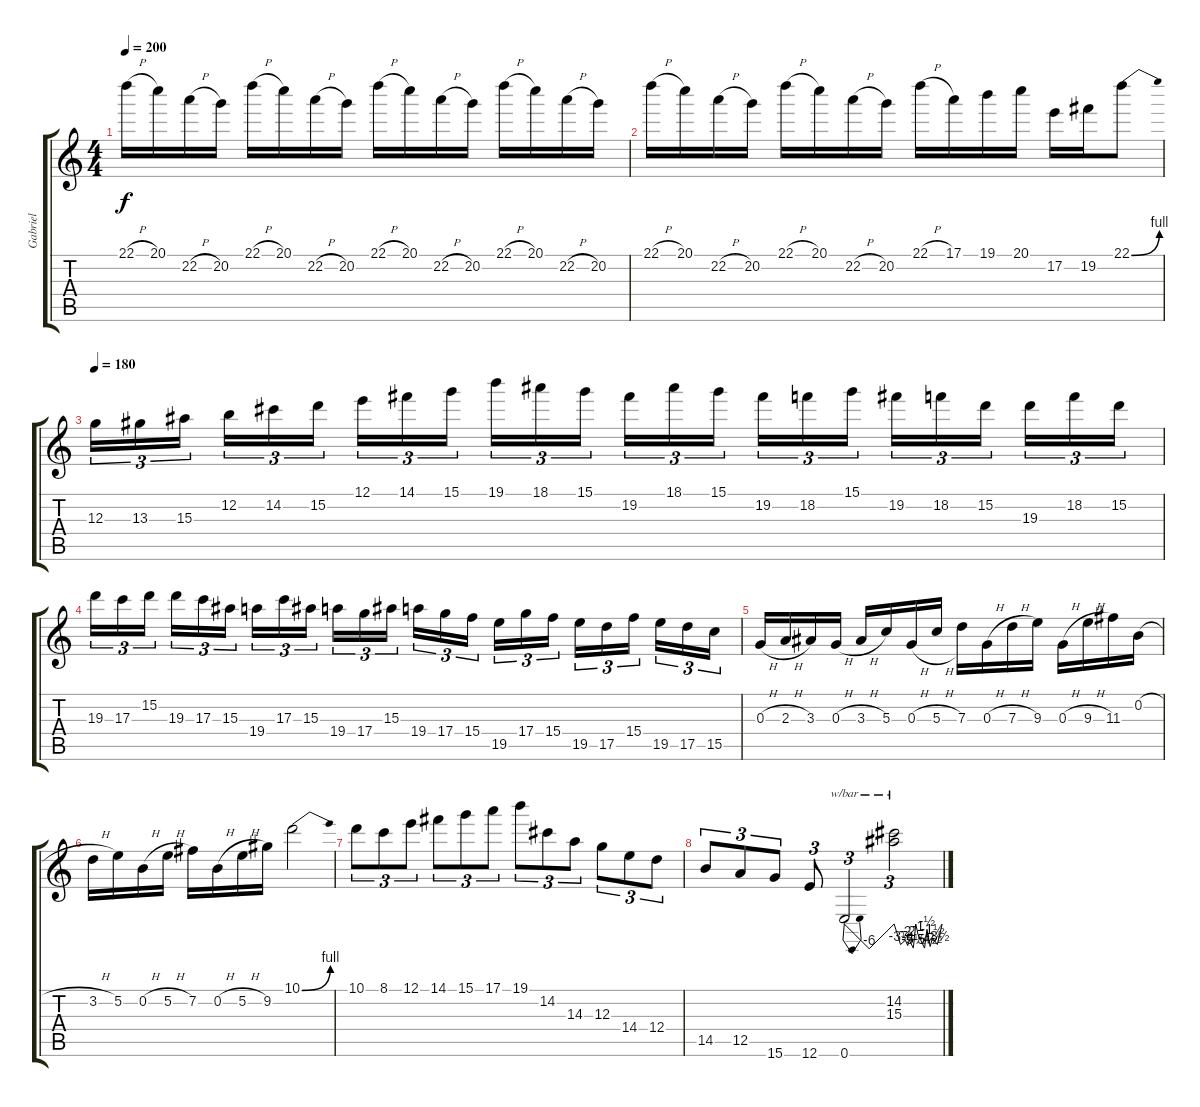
\track ("Gabriel" "Gabriel") {instrument overdrivenguitar}
\staff {score tabs}
\tuning (E4 B3 G3 D3 A2 E2) {hide}
\ts (4 4)
\tempo 200
\clef g2
\ks c
22.1{h}.16{dy f} 20.1.16 22.2{h}.16 20.2.16 22.1{h}.16 20.1.16 22.2{h}.16 20.2.16 22.1{h}.16 20.1.16 22.2{h}.16 20.2.16 22.1{h}.16 20.1.16 22.2{h}.16 20.2.16 |
22.1{h}.16 20.1.16 22.2{h}.16 20.2.16 22.1{h}.16 20.1.16 22.2{h}.16 20.2.16 22.1{h}.16 17.1.16 19.1.16 20.1.16 17.2.16 19.2.16 22.1{be (bend 0 0 60 4)}.8 |
\tempo 180
12.3.16{tu (3 2)} 13.3.16{tu (3 2)} 15.3.16{tu (3 2)} 12.2.16{tu (3 2)} 14.2.16{tu (3 2)} 15.2.16{tu (3 2)} 12.1.16{tu (3 2)} 14.1.16{tu (3 2)} 15.1.16{tu (3 2)} 19.1.16{tu (3 2)} 18.1.16{tu (3 2)} 15.1.16{tu (3 2)} 19.2.16{tu (3 2)} 18.1.16{tu (3 2)} 15.1.16{tu (3 2)} 19.2.16{tu (3 2)} 18.2.16{tu (3 2)} 15.1.16{tu (3 2)} 19.2.16{tu (3 2)} 18.2.16{tu (3 2)} 15.2.16{tu (3 2)} 19.3.16{tu (3 2)} 18.2.16{tu (3 2)} 15.2.16{tu (3 2)} |
19.3.16{tu (3 2)} 17.3.16{tu (3 2)} 15.2.16{tu (3 2)} 19.3.16{tu (3 2)} 17.3.16{tu (3 2)} 15.3.16{tu (3 2)} 19.4.16{tu (3 2)} 17.3.16{tu (3 2)} 15.3.16{tu (3 2)} 19.4.16{tu (3 2)} 17.4.16{tu (3 2)} 15.3.16{tu (3 2)} 19.4.16{tu (3 2)} 17.4.16{tu (3 2)} 15.4.16{tu (3 2)} 19.5.16{tu (3 2)} 17.4.16{tu (3 2)} 15.4.16{tu (3 2)} 19.5.16{tu (3 2)} 17.5.16{tu (3 2)} 15.4.16{tu (3 2)} 19.5.16{tu (3 2)} 17.5.16{tu (3 2)} 15.5.16{tu (3 2)} |
0.3{h}.16 2.3{h}.16 3.3.16 0.3{h}.16 3.3{h}.16 5.3.16 0.3{h}.16 5.3{h}.16 7.3.16 0.3{h}.16 7.3{h}.16 9.3.16 0.3{h}.16 9.3{h}.16 11.3.16 0.2{h}.16 |
3.2{h}.16 5.2.16 0.2{h}.16 5.2{h}.16 7.2.16 0.2{h}.16 5.2{h}.16 9.2.16 10.1{be (bend 0 0 60 4)}.2 |
10.1.8{tu (3 2)} 8.1.8{tu (3 2)} 12.1.8{tu (3 2)} 14.1.8{tu (3 2)} 15.1.8{tu (3 2)} 17.1.8{tu (3 2)} 19.1.8{tu (3 2)} 14.2.8{tu (3 2)} 14.3.8{tu (3 2)} 12.3.8{tu (3 2)} 14.4.8{tu (3 2)} 12.4.8{tu (3 2)} |
14.5.8{tu (3 2)} 12.5.8{tu (3 2)} 15.6.8{tu (3 2)} 12.6.8{tu (3 2)} 0.6.2{tu (3 2) tbe (dip default 0 0 30 -24 60 0)} (14.2 15.3).2{tu (3 2) tbe (custom default 0 0 8 -14 14 -8 17 -16 19 -8 24 -22 27 0 30 -4 38 -22 41 -2 45 -18 48 -6 54 -14 60 0)}
